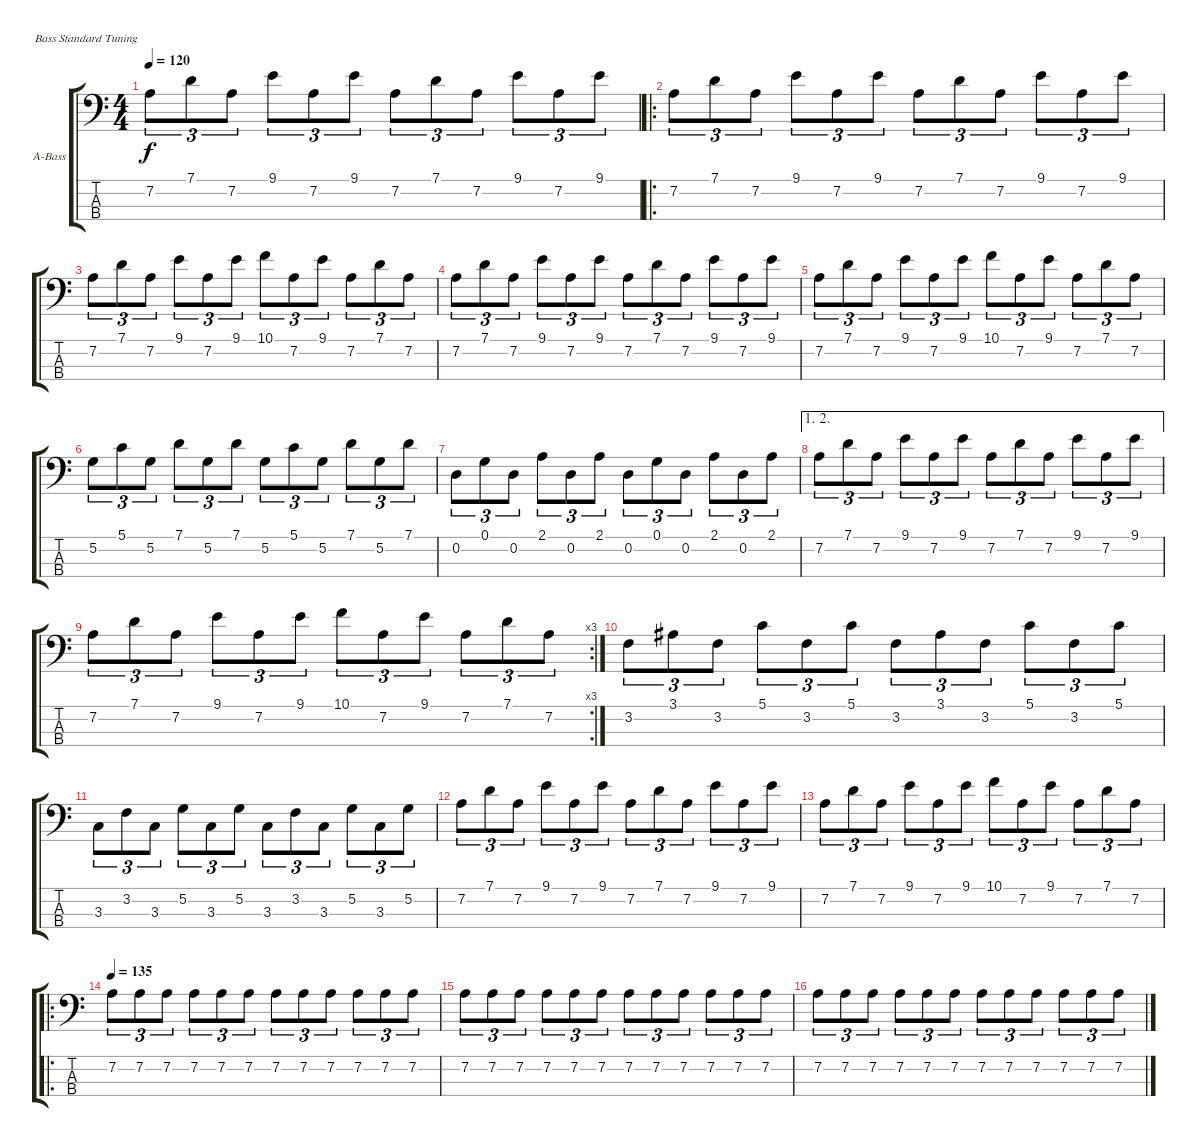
\bracketExtendMode groupsimilarinstruments
\firstSystemTrackNameOrientation horizontal
\otherSystemsTrackNameOrientation horizontal
\track ("Acoustic Bass" "A-Bass") {instrument acousticbass}
\staff {score tabs}
\tuning (G2 D2 A1 E1)
\ts (4 4)
\tempo 120
\clef f4
\scale
0.333333
\ks c
7.2.8{tu (3 2) dy f} 7.1.8{tu (3 2)} 7.2.8{tu (3 2)} 9.1.8{tu (3 2)} 7.2.8{tu (3 2)} 9.1.8{tu (3 2)} 7.2.8{tu (3 2)} 7.1.8{tu (3 2)} 7.2.8{tu (3 2)} 9.1.8{tu (3 2)} 7.2.8{tu (3 2)} 9.1.8{tu (3 2)} |
\ro
\scale
0.374359 7.2.8{tu (3 2)} 7.1.8{tu (3 2)} 7.2.8{tu (3 2)} 9.1.8{tu (3 2)} 7.2.8{tu (3 2)} 9.1.8{tu (3 2)} 7.2.8{tu (3 2)} 7.1.8{tu (3 2)} 7.2.8{tu (3 2)} 9.1.8{tu (3 2)} 7.2.8{tu (3 2)} 9.1.8{tu (3 2)} |
\scale
0.312821 7.2.8{tu (3 2)} 7.1.8{tu (3 2)} 7.2.8{tu (3 2)} 9.1.8{tu (3 2)} 7.2.8{tu (3 2)} 9.1.8{tu (3 2)} 10.1.8{tu (3 2)} 7.2.8{tu (3 2)} 9.1.8{tu (3 2)} 7.2.8{tu (3 2)} 7.1.8{tu (3 2)} 7.2.8{tu (3 2)} |
\scale
0.312821 7.2.8{tu (3 2)} 7.1.8{tu (3 2)} 7.2.8{tu (3 2)} 9.1.8{tu (3 2)} 7.2.8{tu (3 2)} 9.1.8{tu (3 2)} 7.2.8{tu (3 2)} 7.1.8{tu (3 2)} 7.2.8{tu (3 2)} 9.1.8{tu (3 2)} 7.2.8{tu (3 2)} 9.1.8{tu (3 2)} |
\scale
0.333333 7.2.8{tu (3 2)} 7.1.8{tu (3 2)} 7.2.8{tu (3 2)} 9.1.8{tu (3 2)} 7.2.8{tu (3 2)} 9.1.8{tu (3 2)} 10.1.8{tu (3 2)} 7.2.8{tu (3 2)} 9.1.8{tu (3 2)} 7.2.8{tu (3 2)} 7.1.8{tu (3 2)} 7.2.8{tu (3 2)} |
\scale
0.333333 5.2.8{tu (3 2)} 5.1.8{tu (3 2)} 5.2.8{tu (3 2)} 7.1.8{tu (3 2)} 5.2.8{tu (3 2)} 7.1.8{tu (3 2)} 5.2.8{tu (3 2)} 5.1.8{tu (3 2)} 5.2.8{tu (3 2)} 7.1.8{tu (3 2)} 5.2.8{tu (3 2)} 7.1.8{tu (3 2)} |
\scale
0.333333 0.2.8{tu (3 2)} 0.1.8{tu (3 2)} 0.2.8{tu (3 2)} 2.1.8{tu (3 2)} 0.2.8{tu (3 2)} 2.1.8{tu (3 2)} 0.2.8{tu (3 2)} 0.1.8{tu (3 2)} 0.2.8{tu (3 2)} 2.1.8{tu (3 2)} 0.2.8{tu (3 2)} 2.1.8{tu (3 2)} |
\ae (1 2)
\scale
0.322751 7.2.8{tu (3 2)} 7.1.8{tu (3 2)} 7.2.8{tu (3 2)} 9.1.8{tu (3 2)} 7.2.8{tu (3 2)} 9.1.8{tu (3 2)} 7.2.8{tu (3 2)} 7.1.8{tu (3 2)} 7.2.8{tu (3 2)} 9.1.8{tu (3 2)} 7.2.8{tu (3 2)} 9.1.8{tu (3 2)} |
\rc 3
\scale
0.354497 7.2.8{tu (3 2)} 7.1.8{tu (3 2)} 7.2.8{tu (3 2)} 9.1.8{tu (3 2)} 7.2.8{tu (3 2)} 9.1.8{tu (3 2)} 10.1.8{tu (3 2)} 7.2.8{tu (3 2)} 9.1.8{tu (3 2)} 7.2.8{tu (3 2)} 7.1.8{tu (3 2)} 7.2.8{tu (3 2)} |
\scale
0.322751 3.2.8{tu (3 2)} 3.1.8{tu (3 2)} 3.2.8{tu (3 2)} 5.1.8{tu (3 2)} 3.2.8{tu (3 2)} 5.1.8{tu (3 2)} 3.2.8{tu (3 2)} 3.1.8{tu (3 2)} 3.2.8{tu (3 2)} 5.1.8{tu (3 2)} 3.2.8{tu (3 2)} 5.1.8{tu (3 2)} |
\scale
0.333333 3.3.8{tu (3 2)} 3.2.8{tu (3 2)} 3.3.8{tu (3 2)} 5.2.8{tu (3 2)} 3.3.8{tu (3 2)} 5.2.8{tu (3 2)} 3.3.8{tu (3 2)} 3.2.8{tu (3 2)} 3.3.8{tu (3 2)} 5.2.8{tu (3 2)} 3.3.8{tu (3 2)} 5.2.8{tu (3 2)} |
\scale
0.333333 7.2.8{tu (3 2)} 7.1.8{tu (3 2)} 7.2.8{tu (3 2)} 9.1.8{tu (3 2)} 7.2.8{tu (3 2)} 9.1.8{tu (3 2)} 7.2.8{tu (3 2)} 7.1.8{tu (3 2)} 7.2.8{tu (3 2)} 9.1.8{tu (3 2)} 7.2.8{tu (3 2)} 9.1.8{tu (3 2)} |
\scale
0.333333 7.2.8{tu (3 2)} 7.1.8{tu (3 2)} 7.2.8{tu (3 2)} 9.1.8{tu (3 2)} 7.2.8{tu (3 2)} 9.1.8{tu (3 2)} 10.1.8{tu (3 2)} 7.2.8{tu (3 2)} 9.1.8{tu (3 2)} 7.2.8{tu (3 2)} 7.1.8{tu (3 2)} 7.2.8{tu (3 2)} |
\ro
\tempo 135
\scale
0.374359 7.2.8{tu (3 2)} 7.2.8{tu (3 2)} 7.2.8{tu (3 2)} 7.2.8{tu (3 2)} 7.2.8{tu (3 2)} 7.2.8{tu (3 2)} 7.2.8{tu (3 2)} 7.2.8{tu (3 2)} 7.2.8{tu (3 2)} 7.2.8{tu (3 2)} 7.2.8{tu (3 2)} 7.2.8{tu (3 2)} |
\scale
0.312821 7.2.8{tu (3 2)} 7.2.8{tu (3 2)} 7.2.8{tu (3 2)} 7.2.8{tu (3 2)} 7.2.8{tu (3 2)} 7.2.8{tu (3 2)} 7.2.8{tu (3 2)} 7.2.8{tu (3 2)} 7.2.8{tu (3 2)} 7.2.8{tu (3 2)} 7.2.8{tu (3 2)} 7.2.8{tu (3 2)} |
\scale
0.312821 7.2.8{tu (3 2)} 7.2.8{tu (3 2)} 7.2.8{tu (3 2)} 7.2.8{tu (3 2)} 7.2.8{tu (3 2)} 7.2.8{tu (3 2)} 7.2.8{tu (3 2)} 7.2.8{tu (3 2)} 7.2.8{tu (3 2)} 7.2.8{tu (3 2)} 7.2.8{tu (3 2)} 7.2.8{tu (3 2)}
